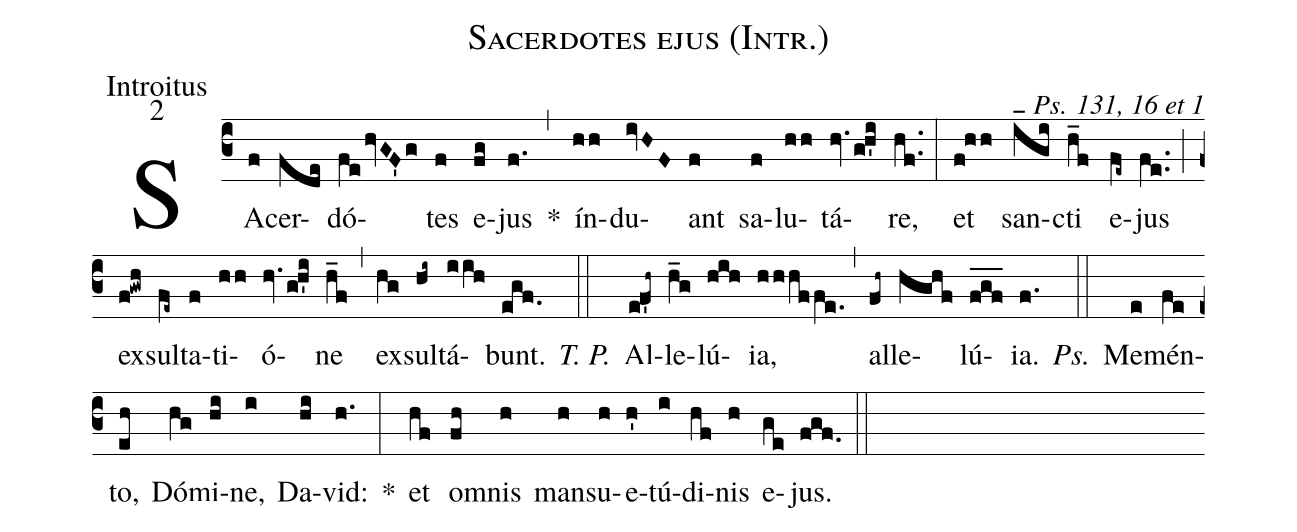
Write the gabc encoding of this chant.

name:Sacerdotes ejus (Intr.);
office-part:Introitus;
mode:2;
commentary:Ps. 131, 16 et 1;
%%
(c3)SA(f)cer(fde)dó(fehvGF'g)tes(f) e(fg)jus(f.) *(,) ín(hh)du(ivHF)ant(f) sa(f)lu(hh)tá(hv.g!h'i)re,(hf..) (:) et(f!hh) san(i_gi)cti(h_f) e(fe~)jus(fe..) (;) ex(f!gwh)sul(fe~)ta(f)ti(hh)ó(hv.g!h'i)ne(h_f) (,) ex(hg)sul(hi~)tá(iih)bunt.(egf.) <i>T. P.</i>(::) Al(e!f'h~)le(h_g)lú(hih)ia,(hhhffe.) (,) al(fh~)le(hghf)lú(fgf___)ia.(f.) <i>Ps.</i>(::) Me(e)mén(fe)to,(eh) Dó(hg)mi(hi)ne,(i) Da(hi)vid:(h.) *(:) et(hf) o(fh)mnis(h) man(h)su(h)e(h')tú(i)di(hf)nis(h) e(ge)jus.(fgf.) (::)
